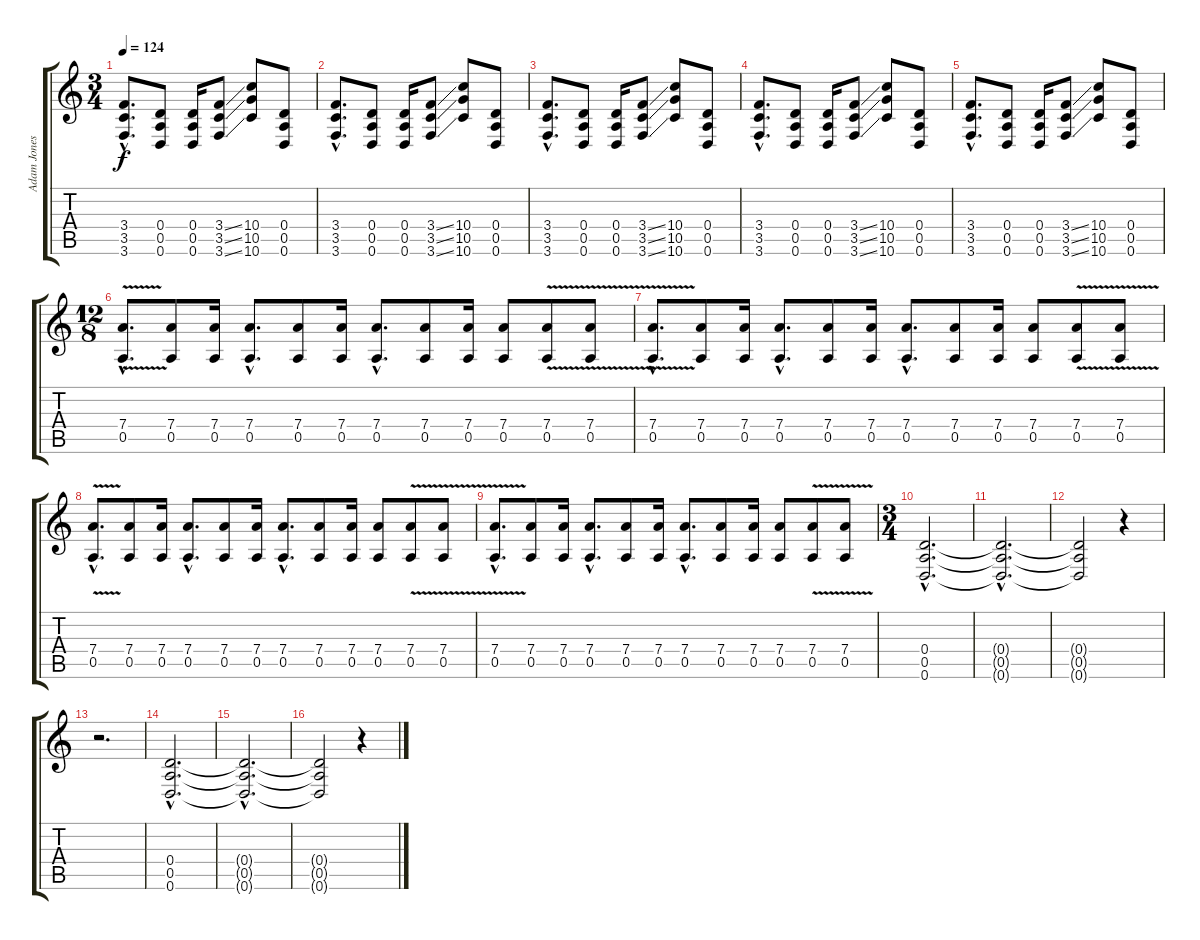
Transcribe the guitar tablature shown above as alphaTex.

\track ("Adam Jones" "Adam Jones") {instrument distortionguitar}
\staff {score tabs}
\tuning (E4 B3 G3 D3 A2 D2) {hide}
\ts (3 4)
\tempo 124
\clef g2
\ks c
(3.4{hac} 3.5{hac} 3.6{hac}).8{d dy f} (0.4 0.5 0.6).8 (0.4 0.5 0.6).16 (3.4{ss} 3.5{ss} 3.6{ss}).8 (10.4 10.5 10.6).8 (0.4 0.5 0.6).8 |
(3.4{hac} 3.5{hac} 3.6{hac}).8{d} (0.4 0.5 0.6).8 (0.4 0.5 0.6).16 (3.4{ss} 3.5{ss} 3.6{ss}).8 (10.4 10.5 10.6).8 (0.4 0.5 0.6).8 |
(3.4{hac} 3.5{hac} 3.6{hac}).8{d} (0.4 0.5 0.6).8 (0.4 0.5 0.6).16 (3.4{ss} 3.5{ss} 3.6{ss}).8 (10.4 10.5 10.6).8 (0.4 0.5 0.6).8 |
(3.4{hac} 3.5{hac} 3.6{hac}).8{d} (0.4 0.5 0.6).8 (0.4 0.5 0.6).16 (3.4{ss} 3.5{ss} 3.6{ss}).8 (10.4 10.5 10.6).8 (0.4 0.5 0.6).8 |
(3.4{hac} 3.5{hac} 3.6{hac}).8{d} (0.4 0.5 0.6).8 (0.4 0.5 0.6).16 (3.4{ss} 3.5{ss} 3.6{ss}).8 (10.4 10.5 10.6).8 (0.4 0.5 0.6).8 |
\ts (12 8)
(7.4{v hac} 0.5{v hac}).8{d} (7.4 0.5).8 (7.4 0.5).16 (7.4{hac} 0.5{hac}).8{d} (7.4 0.5).8 (7.4 0.5).16 (7.4{hac} 0.5{hac}).8{d} (7.4 0.5).8 (7.4 0.5).16 (7.4 0.5).8 (7.4{v} 0.5{v}).8 (7.4{v} 0.5{v}).8 |
(7.4{v hac} 0.5{v hac}).8{d} (7.4 0.5).8 (7.4 0.5).16 (7.4{hac} 0.5{hac}).8{d} (7.4 0.5).8 (7.4 0.5).16 (7.4{hac} 0.5{hac}).8{d} (7.4 0.5).8 (7.4 0.5).16 (7.4 0.5).8 (7.4{v} 0.5{v}).8 (7.4{v} 0.5{v}).8 |
(7.4{v hac} 0.5{v hac}).8{d} (7.4 0.5).8 (7.4 0.5).16 (7.4{hac} 0.5{hac}).8{d} (7.4 0.5).8 (7.4 0.5).16 (7.4{hac} 0.5{hac}).8{d} (7.4 0.5).8 (7.4 0.5).16 (7.4 0.5).8 (7.4{v} 0.5{v}).8 (7.4{v} 0.5{v}).8 |
(7.4{v hac} 0.5{v hac}).8{d} (7.4 0.5).8 (7.4 0.5).16 (7.4{hac} 0.5{hac}).8{d} (7.4 0.5).8 (7.4 0.5).16 (7.4{hac} 0.5{hac}).8{d} (7.4 0.5).8 (7.4 0.5).16 (7.4 0.5).8 (7.4{v} 0.5{v}).8 (7.4{v} 0.5{v}).8 |
\ts (3 4)
(0.4{hac} 0.5{hac} 0.6{hac}).2{d volume 0} |
(0.4{hac t} 0.5{hac t} 0.6{hac t}).2{d} |
(0.4{t} 0.5{t} 0.6{t}).2 r.4{volume 14} |
r.2{d} |
(0.4{hac} 0.5{hac} 0.6{hac}).2{d volume 0} |
(0.4{hac t} 0.5{hac t} 0.6{hac t}).2{d} |
(0.4{t} 0.5{t} 0.6{t}).2 r.4{volume 14}
